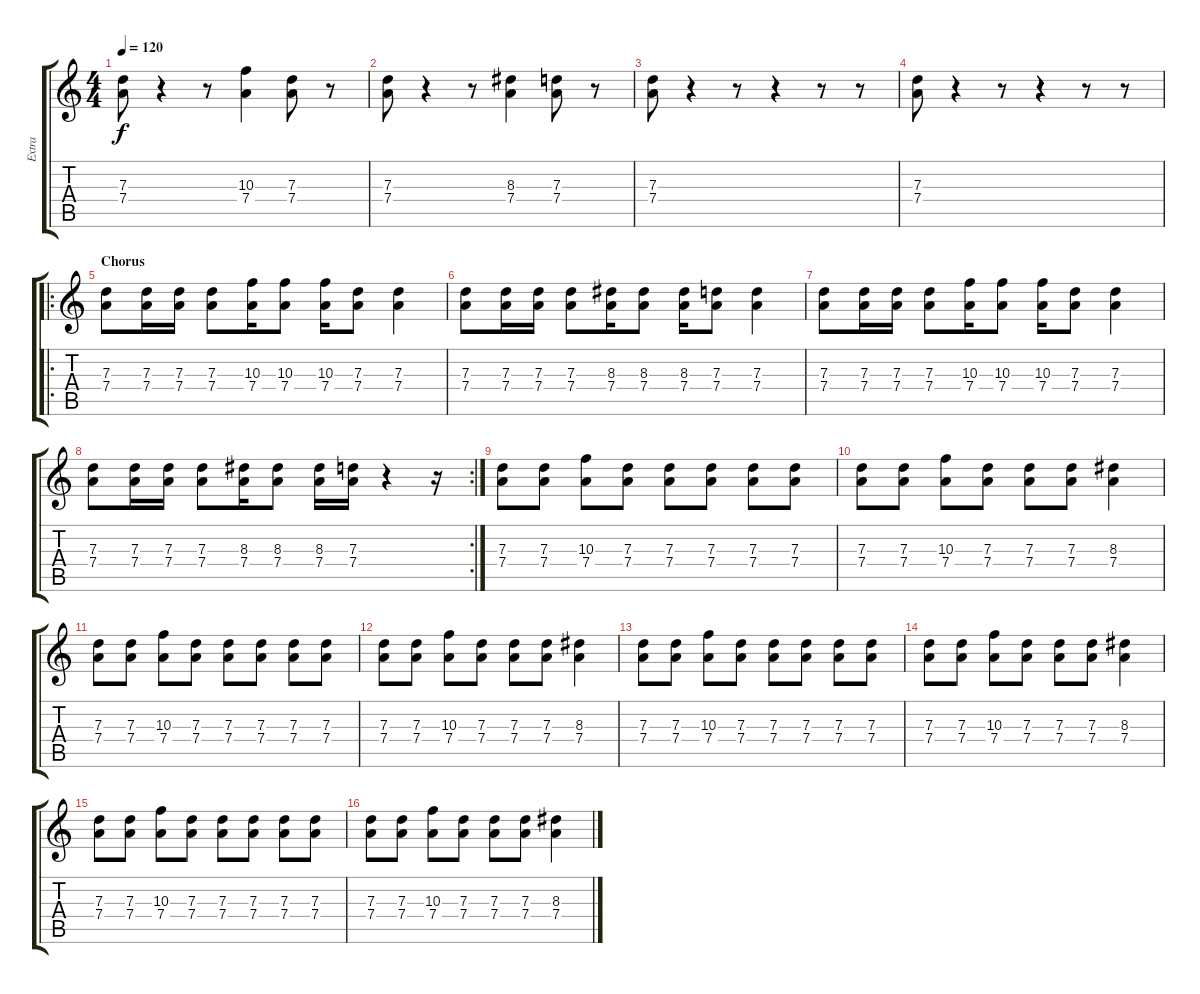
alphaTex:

\track ("Extra" "Extra") {instrument distortionguitar}
\staff {score tabs}
\tuning (E4 B3 G3 D3 A2 E2) {hide}
\ts (4 4)
\tempo 120
\clef g2
\ks c
(7.3 7.4).8{dy f} r.4 r.8 (10.3 7.4).4 (7.3 7.4).8 r.8 |
(7.3 7.4).8 r.4 r.8 (8.3 7.4).4 (7.3 7.4).8 r.8 |
(7.3 7.4).8 r.4 r.8 r.4 r.8 r.8 |
(7.3 7.4).8 r.4 r.8 r.4 r.8 r.8 |
\ro
\section ("" "Chorus")
(7.3 7.4).8 (7.3 7.4).16 (7.3 7.4).16 (7.3 7.4).8 (10.3 7.4).16 (10.3 7.4).8 (10.3 7.4).16 (7.3 7.4).8 (7.3 7.4).4 |
(7.3 7.4).8 (7.3 7.4).16 (7.3 7.4).16 (7.3 7.4).8 (8.3 7.4).16 (8.3 7.4).8 (8.3 7.4).16 (7.3 7.4).8 (7.3 7.4).4 |
(7.3 7.4).8 (7.3 7.4).16 (7.3 7.4).16 (7.3 7.4).8 (10.3 7.4).16 (10.3 7.4).8 (10.3 7.4).16 (7.3 7.4).8 (7.3 7.4).4 |
\rc 2
(7.3 7.4).8 (7.3 7.4).16 (7.3 7.4).16 (7.3 7.4).8 (8.3 7.4).16 (8.3 7.4).8 (8.3 7.4).16 (7.3 7.4).16 r.4 r.16 |
(7.3 7.4).8 (7.3 7.4).8 (10.3 7.4).8 (7.3 7.4).8 (7.3 7.4).8 (7.3 7.4).8 (7.3 7.4).8 (7.3 7.4).8 |
(7.3 7.4).8 (7.3 7.4).8 (10.3 7.4).8 (7.3 7.4).8 (7.3 7.4).8 (7.3 7.4).8 (8.3 7.4).4 |
(7.3 7.4).8 (7.3 7.4).8 (10.3 7.4).8 (7.3 7.4).8 (7.3 7.4).8 (7.3 7.4).8 (7.3 7.4).8 (7.3 7.4).8 |
(7.3 7.4).8 (7.3 7.4).8 (10.3 7.4).8 (7.3 7.4).8 (7.3 7.4).8 (7.3 7.4).8 (8.3 7.4).4 |
(7.3 7.4).8 (7.3 7.4).8 (10.3 7.4).8 (7.3 7.4).8 (7.3 7.4).8 (7.3 7.4).8 (7.3 7.4).8 (7.3 7.4).8 |
(7.3 7.4).8 (7.3 7.4).8 (10.3 7.4).8 (7.3 7.4).8 (7.3 7.4).8 (7.3 7.4).8 (8.3 7.4).4 |
(7.3 7.4).8 (7.3 7.4).8 (10.3 7.4).8 (7.3 7.4).8 (7.3 7.4).8 (7.3 7.4).8 (7.3 7.4).8 (7.3 7.4).8 |
(7.3 7.4).8 (7.3 7.4).8 (10.3 7.4).8 (7.3 7.4).8 (7.3 7.4).8 (7.3 7.4).8 (8.3 7.4).4
